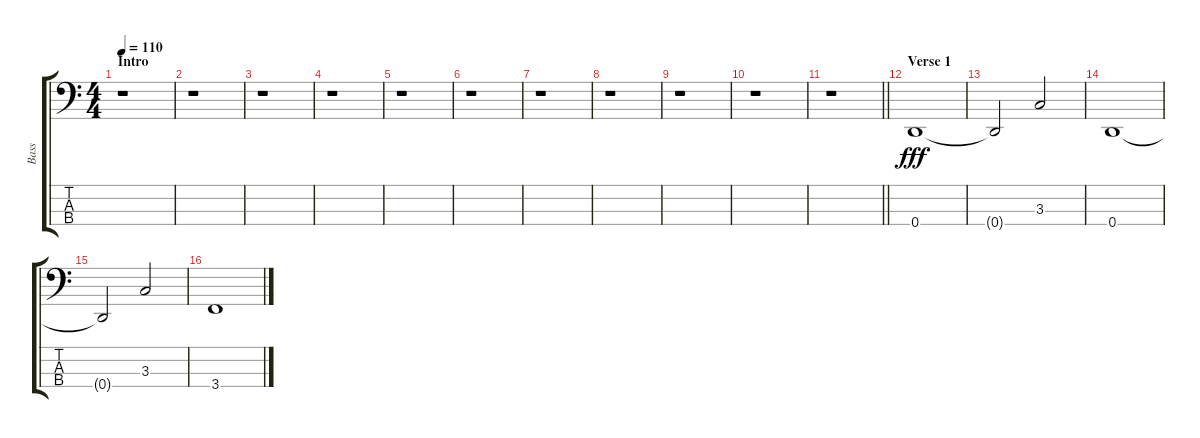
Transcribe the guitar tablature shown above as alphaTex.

\track ("Bass" "Bass") {instrument electricbassfinger}
\staff {score tabs}
\tuning (G2 D2 A1 D1) {hide}
\ts (4 4)
\section ("" "Intro")
\tempo 110
\clef f4
\ks c
r.1{dy fff instrument electricbassfinger} |
r.1 |
r.1 |
r.1 |
r.1 |
r.1 |
r.1 |
r.1 |
r.1 |
r.1 |
\barLineRight lightlight
r.1 |
\section ("" "Verse 1")
0.4.1 |
0.4{t}.2 3.3.2 |
0.4.1 |
0.4{t}.2 3.3.2 |
3.4.1
